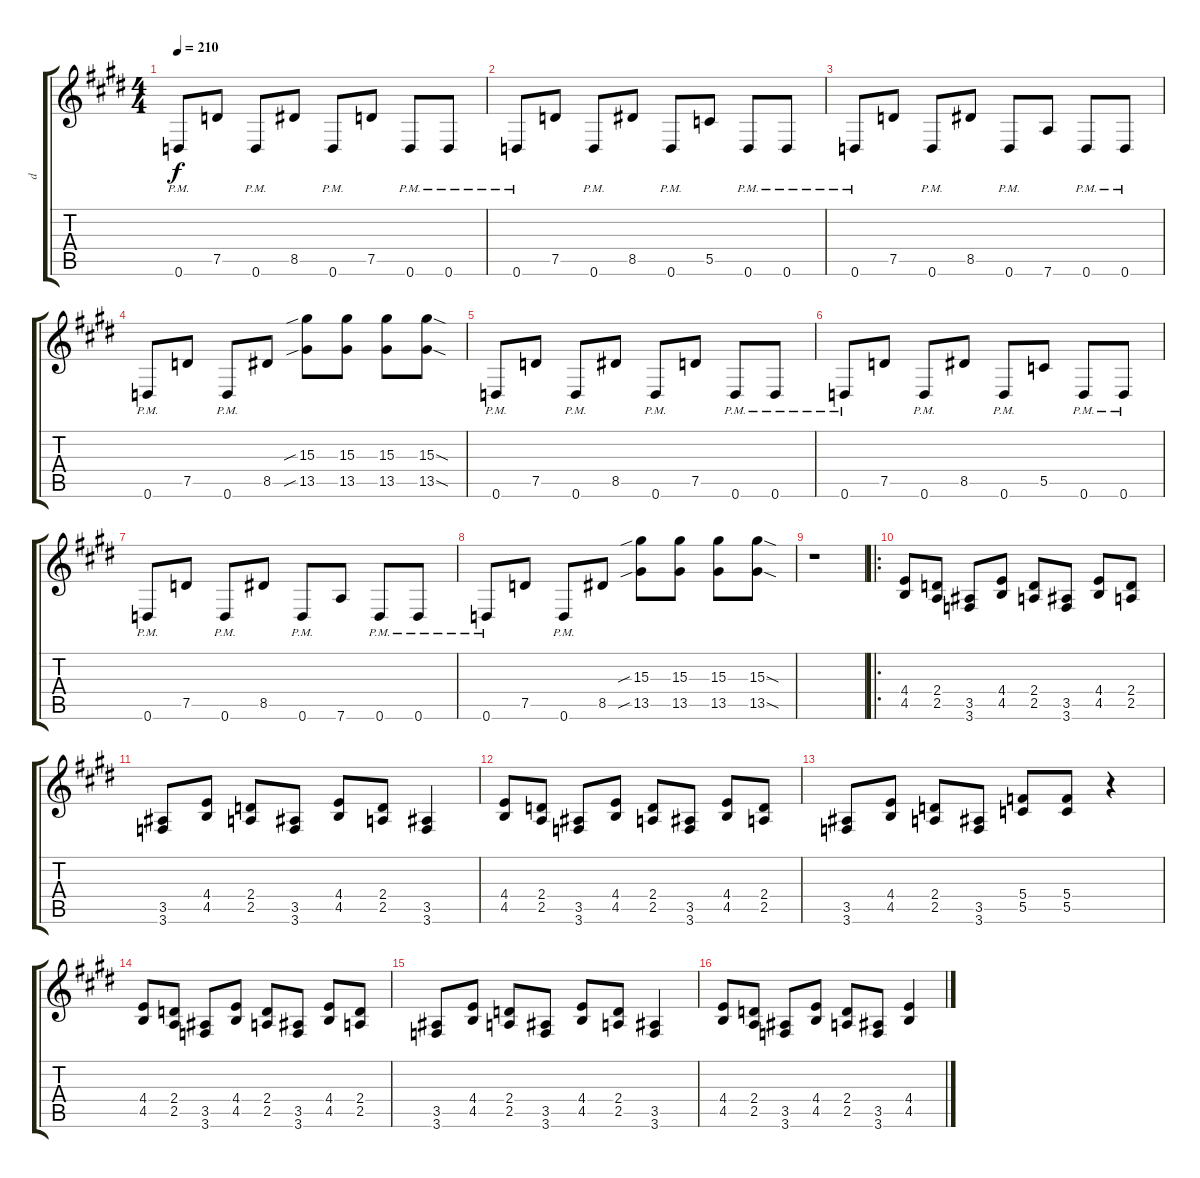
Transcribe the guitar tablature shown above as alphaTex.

\track ("d" "d") {instrument distortionguitar}
\staff {score tabs}
\tuning (D4 A3 F3 C3 G2 D2) {hide}
\ts (4 4)
\section ("" " ")
\tempo 210
\clef g2
\ks c#minor
0.6{pm}.8{dy f} 7.5.8 0.6{pm}.8 8.5.8 0.6{pm}.8 7.5.8 0.6{pm}.8 0.6{pm}.8 |
0.6{pm}.8 7.5.8 0.6{pm}.8 8.5.8 0.6{pm}.8 5.5.8 0.6{pm}.8 0.6{pm}.8 |
0.6{pm}.8 7.5.8 0.6{pm}.8 8.5.8 0.6{pm}.8 7.6.8 0.6{pm}.8 0.6{pm}.8 |
0.6{pm}.8 7.5.8 0.6{pm}.8 8.5.8 (15.3{sib} 13.5{sib}).8 (15.3 13.5).8 (15.3 13.5).8 (15.3{sod} 13.5{sod}).8 |
0.6{pm}.8 7.5.8 0.6{pm}.8 8.5.8 0.6{pm}.8 7.5.8 0.6{pm}.8 0.6{pm}.8 |
0.6{pm}.8 7.5.8 0.6{pm}.8 8.5.8 0.6{pm}.8 5.5.8 0.6{pm}.8 0.6{pm}.8 |
0.6{pm}.8 7.5.8 0.6{pm}.8 8.5.8 0.6{pm}.8 7.6.8 0.6{pm}.8 0.6{pm}.8 |
0.6{pm}.8 7.5.8 0.6{pm}.8 8.5.8 (15.3{sib} 13.5{sib}).8 (15.3 13.5).8 (15.3 13.5).8 (15.3{sod} 13.5{sod}).8 |
r.1 |
\ro
(4.4 4.5).8 (2.4 2.5).8 (3.5 3.6).8 (4.4 4.5).8 (2.4 2.5).8 (3.5 3.6).8 (4.4 4.5).8 (2.4 2.5).8 |
(3.5 3.6).8 (4.4 4.5).8 (2.4 2.5).8 (3.5 3.6).8 (4.4 4.5).8 (2.4 2.5).8 (3.5 3.6).4 |
(4.4 4.5).8 (2.4 2.5).8 (3.5 3.6).8 (4.4 4.5).8 (2.4 2.5).8 (3.5 3.6).8 (4.4 4.5).8 (2.4 2.5).8 |
(3.5 3.6).8 (4.4 4.5).8 (2.4 2.5).8 (3.5 3.6).8 (5.4 5.5).8 (5.4 5.5).8 r.4 |
(4.4 4.5).8 (2.4 2.5).8 (3.5 3.6).8 (4.4 4.5).8 (2.4 2.5).8 (3.5 3.6).8 (4.4 4.5).8 (2.4 2.5).8 |
(3.5 3.6).8 (4.4 4.5).8 (2.4 2.5).8 (3.5 3.6).8 (4.4 4.5).8 (2.4 2.5).8 (3.5 3.6).4 |
(4.4 4.5).8 (2.4 2.5).8 (3.5 3.6).8 (4.4 4.5).8 (2.4 2.5).8 (3.5 3.6).8 (4.4 4.5).4
